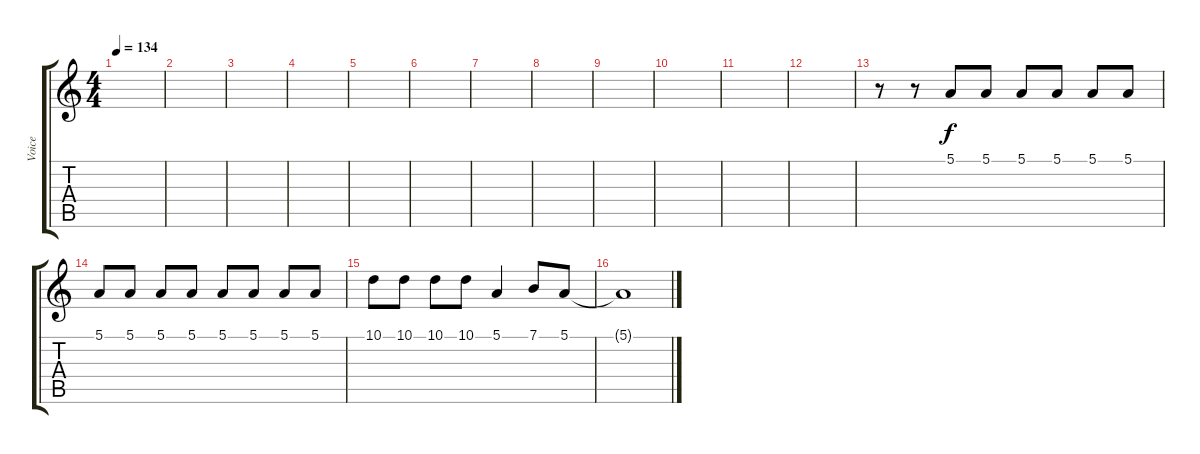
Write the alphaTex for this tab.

\track ("Voice" "Voice") {instrument lead6voice}
\staff {score tabs}
\tuning (E4 B3 G3 D3 A2 E2) {hide}
\ts (4 4)
\tempo 134
\clef g2
\ks c
|
|
|
|
|
|
|
|
|
|
|
|
r.8 r.8 5.1.8 5.1.8 5.1.8 5.1.8 5.1.8 5.1.8 |
5.1.8 5.1.8 5.1.8 5.1.8 5.1.8 5.1.8 5.1.8 5.1.8 |
10.1.8 10.1.8 10.1.8 10.1.8 5.1.4 7.1.8 5.1.8 |
5.1{t}.1
